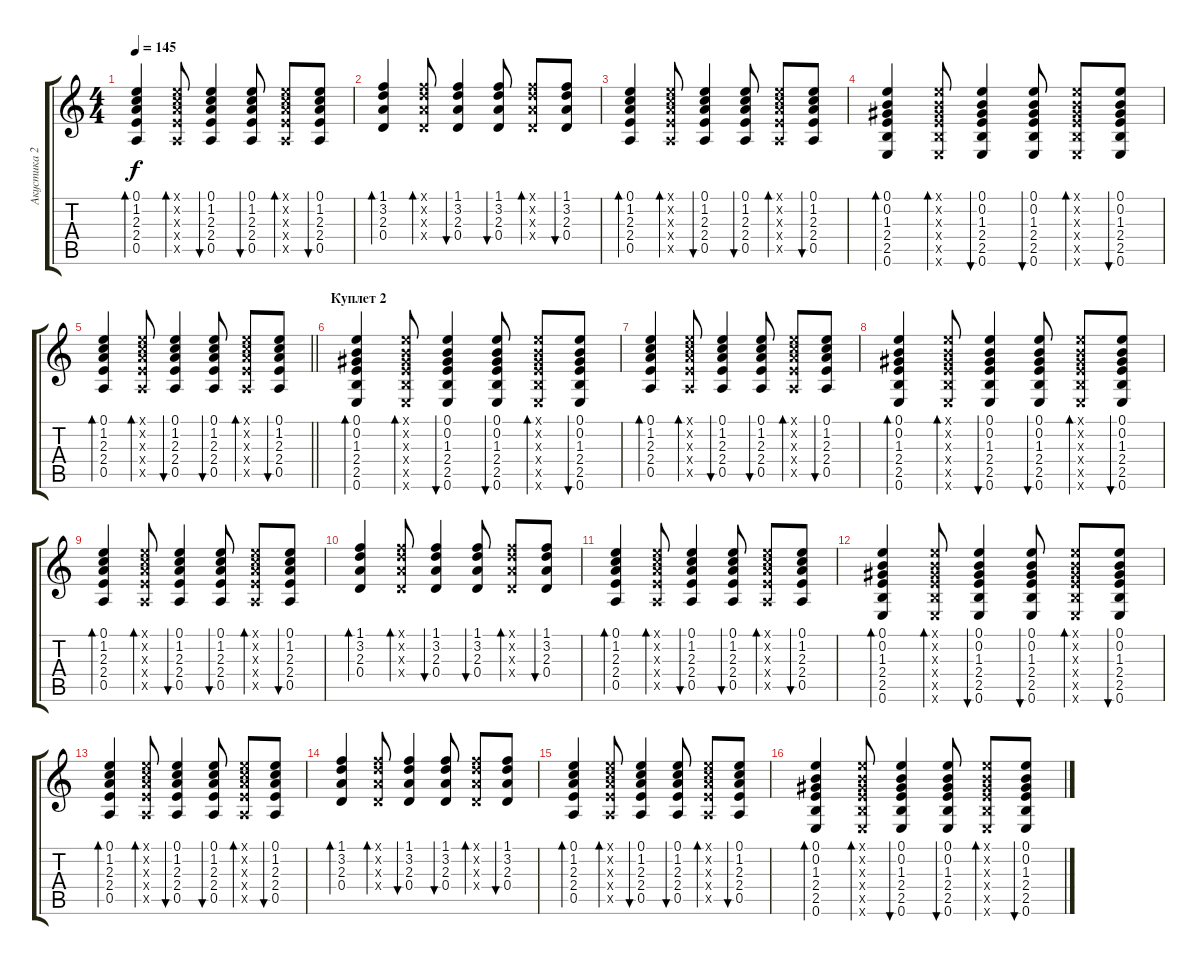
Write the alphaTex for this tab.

\track ("Акустика 2" "Акустика 2") {instrument acousticguitarsteel}
\staff {score tabs}
\tuning (E4 B3 G3 D3 A2 E2) {hide}
\ts (4 4)
\tempo 145
\clef g2
\ks c
(0.1 1.2 2.3 2.4 0.5).4{bd 60 dy f} (0.1{x} 1.2{x} 2.3{x} 2.4{x} 0.5{x}).8{bd 60} (0.1 1.2 2.3 2.4 0.5).4{bu 60} (0.1 1.2 2.3 2.4 0.5).8{bu 60} (0.1{x} 1.2{x} 2.3{x} 2.4{x} 0.5{x}).8{bd 60} (0.1 1.2 2.3 2.4 0.5).8{bu 60} |
(1.1 3.2 2.3 0.4).4{bd 60} (1.1{x} 3.2{x} 2.3{x} 0.4{x}).8{bd 60} (1.1 3.2 2.3 0.4).4{bu 60} (1.1 3.2 2.3 0.4).8{bu 60} (1.1{x} 3.2{x} 2.3{x} 0.4{x}).8{bd 60} (1.1 3.2 2.3 0.4).8{bu 60} |
(0.1 1.2 2.3 2.4 0.5).4{bd 60} (0.1{x} 1.2{x} 2.3{x} 2.4{x} 0.5{x}).8{bd 60} (0.1 1.2 2.3 2.4 0.5).4{bu 60} (0.1 1.2 2.3 2.4 0.5).8{bu 60} (0.1{x} 1.2{x} 2.3{x} 2.4{x} 0.5{x}).8{bd 60} (0.1 1.2 2.3 2.4 0.5).8{bu 60} |
(0.1 0.2 1.3 2.4 2.5 0.6).4{bd 60} (0.1{x} 0.2{x} 1.3{x} 2.4{x} 2.5{x} 0.6{x}).8{bd 60} (0.1 0.2 1.3 2.4 2.5 0.6).4{bu 60} (0.1 0.2 1.3 2.4 2.5 0.6).8{bu 60} (0.1{x} 0.2{x} 1.3{x} 2.4{x} 2.5{x} 0.6{x}).8{bd 60} (0.1 0.2 1.3 2.4 2.5 0.6).8{bu 60} |
\barLineRight lightlight
(0.1 1.2 2.3 2.4 0.5).4{bd 60} (0.1{x} 1.2{x} 2.3{x} 2.4{x} 0.5{x}).8{bd 60} (0.1 1.2 2.3 2.4 0.5).4{bu 60} (0.1 1.2 2.3 2.4 0.5).8{bu 60} (0.1{x} 1.2{x} 2.3{x} 2.4{x} 0.5{x}).8{bd 60} (0.1 1.2 2.3 2.4 0.5).8{bu 60} |
\section ("" "Куплет 2")
(0.1 0.2 1.3 2.4 2.5 0.6).4{bd 60} (0.1{x} 0.2{x} 1.3{x} 2.4{x} 2.5{x} 0.6{x}).8{bd 60} (0.1 0.2 1.3 2.4 2.5 0.6).4{bu 60} (0.1 0.2 1.3 2.4 2.5 0.6).8{bu 60} (0.1{x} 0.2{x} 1.3{x} 2.4{x} 2.5{x} 0.6{x}).8{bd 60} (0.1 0.2 1.3 2.4 2.5 0.6).8{bu 60} |
(0.1 1.2 2.3 2.4 0.5).4{bd 60} (0.1{x} 1.2{x} 2.3{x} 2.4{x} 0.5{x}).8{bd 60} (0.1 1.2 2.3 2.4 0.5).4{bu 60} (0.1 1.2 2.3 2.4 0.5).8{bu 60} (0.1{x} 1.2{x} 2.3{x} 2.4{x} 0.5{x}).8{bd 60} (0.1 1.2 2.3 2.4 0.5).8{bu 60} |
(0.1 0.2 1.3 2.4 2.5 0.6).4{bd 60} (0.1{x} 0.2{x} 1.3{x} 2.4{x} 2.5{x} 0.6{x}).8{bd 60} (0.1 0.2 1.3 2.4 2.5 0.6).4{bu 60} (0.1 0.2 1.3 2.4 2.5 0.6).8{bu 60} (0.1{x} 0.2{x} 1.3{x} 2.4{x} 2.5{x} 0.6{x}).8{bd 60} (0.1 0.2 1.3 2.4 2.5 0.6).8{bu 60} |
(0.1 1.2 2.3 2.4 0.5).4{bd 60} (0.1{x} 1.2{x} 2.3{x} 2.4{x} 0.5{x}).8{bd 60} (0.1 1.2 2.3 2.4 0.5).4{bu 60} (0.1 1.2 2.3 2.4 0.5).8{bu 60} (0.1{x} 1.2{x} 2.3{x} 2.4{x} 0.5{x}).8{bd 60} (0.1 1.2 2.3 2.4 0.5).8{bu 60} |
(1.1 3.2 2.3 0.4).4{bd 60} (1.1{x} 3.2{x} 2.3{x} 0.4{x}).8{bd 60} (1.1 3.2 2.3 0.4).4{bu 60} (1.1 3.2 2.3 0.4).8{bu 60} (1.1{x} 3.2{x} 2.3{x} 0.4{x}).8{bd 60} (1.1 3.2 2.3 0.4).8{bu 60} |
(0.1 1.2 2.3 2.4 0.5).4{bd 60} (0.1{x} 1.2{x} 2.3{x} 2.4{x} 0.5{x}).8{bd 60} (0.1 1.2 2.3 2.4 0.5).4{bu 60} (0.1 1.2 2.3 2.4 0.5).8{bu 60} (0.1{x} 1.2{x} 2.3{x} 2.4{x} 0.5{x}).8{bd 60} (0.1 1.2 2.3 2.4 0.5).8{bu 60} |
(0.1 0.2 1.3 2.4 2.5 0.6).4{bd 60} (0.1{x} 0.2{x} 1.3{x} 2.4{x} 2.5{x} 0.6{x}).8{bd 60} (0.1 0.2 1.3 2.4 2.5 0.6).4{bu 60} (0.1 0.2 1.3 2.4 2.5 0.6).8{bu 60} (0.1{x} 0.2{x} 1.3{x} 2.4{x} 2.5{x} 0.6{x}).8{bd 60} (0.1 0.2 1.3 2.4 2.5 0.6).8{bu 60} |
(0.1 1.2 2.3 2.4 0.5).4{bd 60} (0.1{x} 1.2{x} 2.3{x} 2.4{x} 0.5{x}).8{bd 60} (0.1 1.2 2.3 2.4 0.5).4{bu 60} (0.1 1.2 2.3 2.4 0.5).8{bu 60} (0.1{x} 1.2{x} 2.3{x} 2.4{x} 0.5{x}).8{bd 60} (0.1 1.2 2.3 2.4 0.5).8{bu 60} |
(1.1 3.2 2.3 0.4).4{bd 60} (1.1{x} 3.2{x} 2.3{x} 0.4{x}).8{bd 60} (1.1 3.2 2.3 0.4).4{bu 60} (1.1 3.2 2.3 0.4).8{bu 60} (1.1{x} 3.2{x} 2.3{x} 0.4{x}).8{bd 60} (1.1 3.2 2.3 0.4).8{bu 60} |
(0.1 1.2 2.3 2.4 0.5).4{bd 60} (0.1{x} 1.2{x} 2.3{x} 2.4{x} 0.5{x}).8{bd 60} (0.1 1.2 2.3 2.4 0.5).4{bu 60} (0.1 1.2 2.3 2.4 0.5).8{bu 60} (0.1{x} 1.2{x} 2.3{x} 2.4{x} 0.5{x}).8{bd 60} (0.1 1.2 2.3 2.4 0.5).8{bu 60} |
(0.1 0.2 1.3 2.4 2.5 0.6).4{bd 60} (0.1{x} 0.2{x} 1.3{x} 2.4{x} 2.5{x} 0.6{x}).8{bd 60} (0.1 0.2 1.3 2.4 2.5 0.6).4{bu 60} (0.1 0.2 1.3 2.4 2.5 0.6).8{bu 60} (0.1{x} 0.2{x} 1.3{x} 2.4{x} 2.5{x} 0.6{x}).8{bd 60} (0.1 0.2 1.3 2.4 2.5 0.6).8{bu 60}
